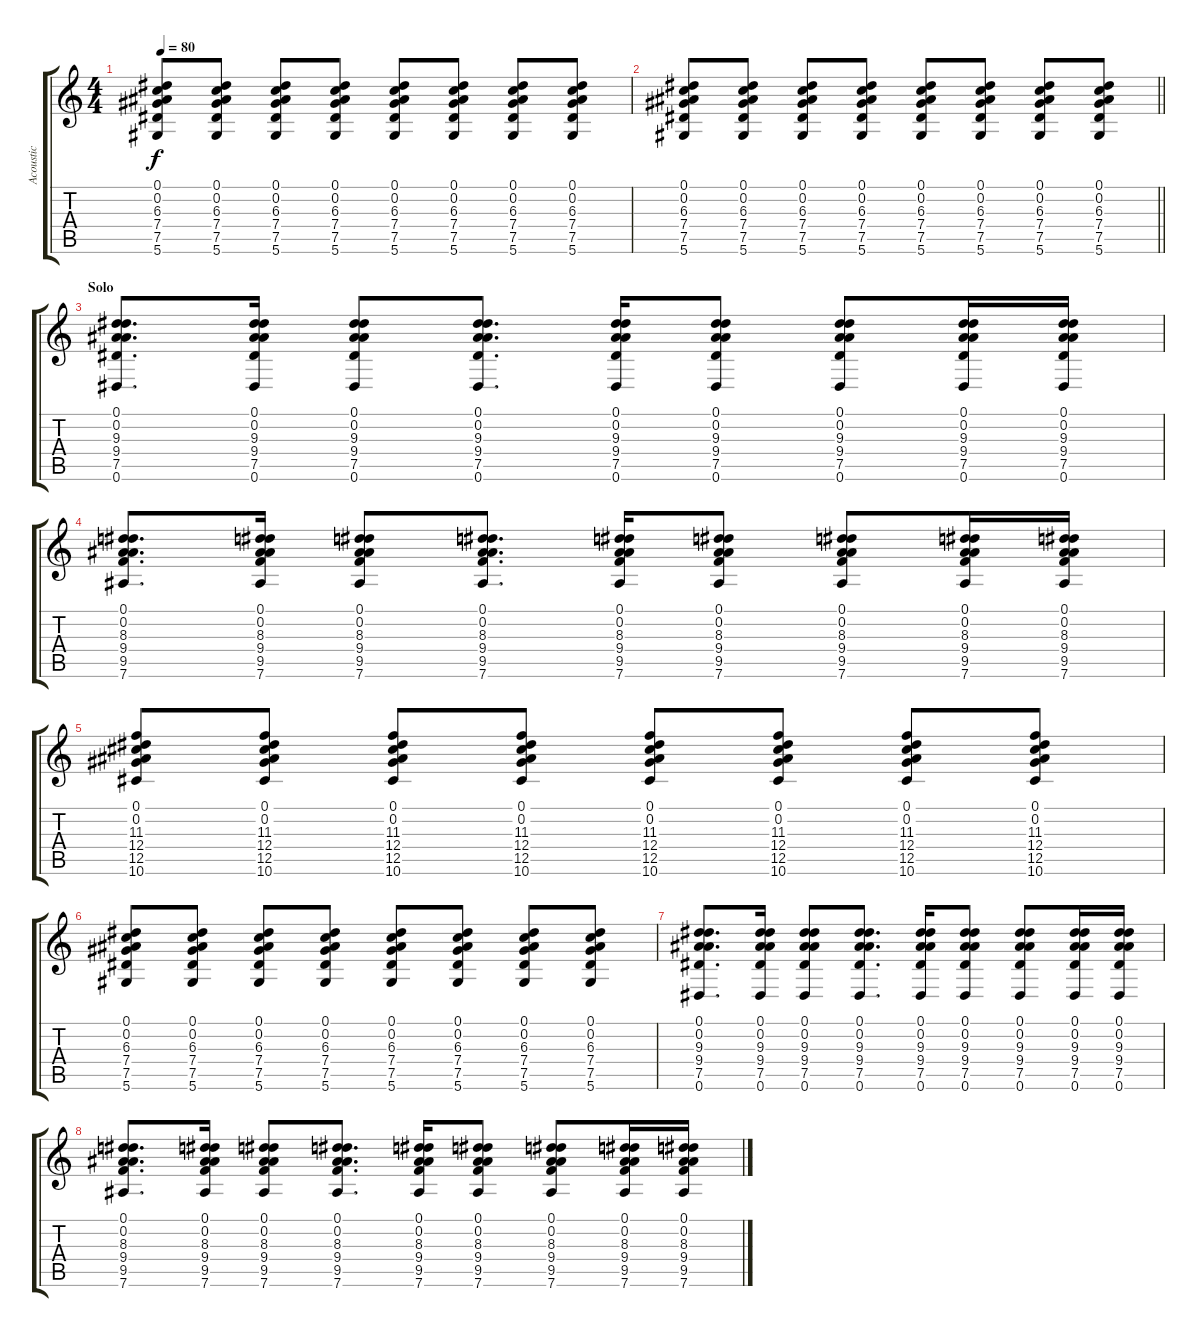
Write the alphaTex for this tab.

\track ("Acoustic" "Acoustic") {instrument acousticguitarsteel}
\staff {score tabs}
\tuning (Eb4 Bb3 Gb3 Db3 Ab2 Eb2) {hide}
\ts (4 4)
\tempo 80
\clef g2
\ks c
(0.1 0.2 6.3 7.4 7.5 5.6).8{dy f} (0.1 0.2 6.3 7.4 7.5 5.6).8 (0.1 0.2 6.3 7.4 7.5 5.6).8 (0.1 0.2 6.3 7.4 7.5 5.6).8 (0.1 0.2 6.3 7.4 7.5 5.6).8 (0.1 0.2 6.3 7.4 7.5 5.6).8 (0.1 0.2 6.3 7.4 7.5 5.6).8 (0.1 0.2 6.3 7.4 7.5 5.6).8 |
\barLineRight lightlight
(0.1 0.2 6.3 7.4 7.5 5.6).8 (0.1 0.2 6.3 7.4 7.5 5.6).8 (0.1 0.2 6.3 7.4 7.5 5.6).8 (0.1 0.2 6.3 7.4 7.5 5.6).8 (0.1 0.2 6.3 7.4 7.5 5.6).8 (0.1 0.2 6.3 7.4 7.5 5.6).8 (0.1 0.2 6.3 7.4 7.5 5.6).8 (0.1 0.2 6.3 7.4 7.5 5.6).8 |
\section ("" "Solo")
(0.1 0.2 9.3 9.4 7.5 0.6).8{d} (0.1 0.2 9.3 9.4 7.5 0.6).16 (0.1 0.2 9.3 9.4 7.5 0.6).8 (0.1 0.2 9.3 9.4 7.5 0.6).8{d} (0.1 0.2 9.3 9.4 7.5 0.6).16 (0.1 0.2 9.3 9.4 7.5 0.6).8 (0.1 0.2 9.3 9.4 7.5 0.6).8 (0.1 0.2 9.3 9.4 7.5 0.6).16 (0.1 0.2 9.3 9.4 7.5 0.6).16 |
(0.1 0.2 8.3 9.4 9.5 7.6).8{d} (0.1 0.2 8.3 9.4 9.5 7.6).16 (0.1 0.2 8.3 9.4 9.5 7.6).8 (0.1 0.2 8.3 9.4 9.5 7.6).8{d} (0.1 0.2 8.3 9.4 9.5 7.6).16 (0.1 0.2 8.3 9.4 9.5 7.6).8 (0.1 0.2 8.3 9.4 9.5 7.6).8 (0.1 0.2 8.3 9.4 9.5 7.6).16 (0.1 0.2 8.3 9.4 9.5 7.6).16 |
(0.1 0.2 11.3 12.4 12.5 10.6).8 (0.1 0.2 11.3 12.4 12.5 10.6).8 (0.1 0.2 11.3 12.4 12.5 10.6).8 (0.1 0.2 11.3 12.4 12.5 10.6).8 (0.1 0.2 11.3 12.4 12.5 10.6).8 (0.1 0.2 11.3 12.4 12.5 10.6).8 (0.1 0.2 11.3 12.4 12.5 10.6).8 (0.1 0.2 11.3 12.4 12.5 10.6).8 |
(0.1 0.2 6.3 7.4 7.5 5.6).8 (0.1 0.2 6.3 7.4 7.5 5.6).8 (0.1 0.2 6.3 7.4 7.5 5.6).8 (0.1 0.2 6.3 7.4 7.5 5.6).8 (0.1 0.2 6.3 7.4 7.5 5.6).8 (0.1 0.2 6.3 7.4 7.5 5.6).8 (0.1 0.2 6.3 7.4 7.5 5.6).8 (0.1 0.2 6.3 7.4 7.5 5.6).8 |
(0.1 0.2 9.3 9.4 7.5 0.6).8{d} (0.1 0.2 9.3 9.4 7.5 0.6).16 (0.1 0.2 9.3 9.4 7.5 0.6).8 (0.1 0.2 9.3 9.4 7.5 0.6).8{d} (0.1 0.2 9.3 9.4 7.5 0.6).16 (0.1 0.2 9.3 9.4 7.5 0.6).8 (0.1 0.2 9.3 9.4 7.5 0.6).8 (0.1 0.2 9.3 9.4 7.5 0.6).16 (0.1 0.2 9.3 9.4 7.5 0.6).16 |
(0.1 0.2 8.3 9.4 9.5 7.6).8{d} (0.1 0.2 8.3 9.4 9.5 7.6).16 (0.1 0.2 8.3 9.4 9.5 7.6).8 (0.1 0.2 8.3 9.4 9.5 7.6).8{d} (0.1 0.2 8.3 9.4 9.5 7.6).16 (0.1 0.2 8.3 9.4 9.5 7.6).8 (0.1 0.2 8.3 9.4 9.5 7.6).8 (0.1 0.2 8.3 9.4 9.5 7.6).16 (0.1 0.2 8.3 9.4 9.5 7.6).16
